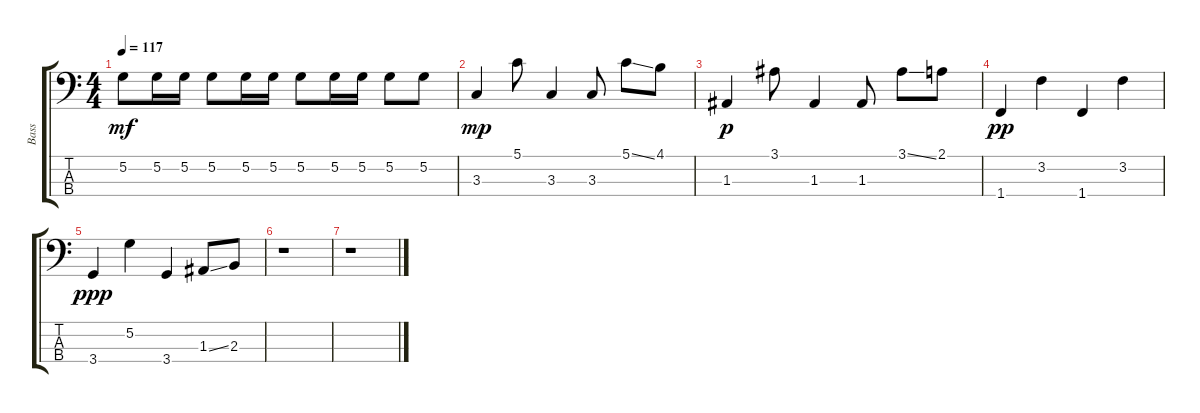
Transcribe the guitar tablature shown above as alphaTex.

\track ("Bass" "Bass") {instrument electricbasspick}
\staff {score tabs}
\tuning (G2 D2 A1 E1) {hide}
\ts (4 4)
\tempo 117
\clef f4
\ks c
5.2.8{dy mf} 5.2.16 5.2.16 5.2.8 5.2.16 5.2.16 5.2.8 5.2.16 5.2.16 5.2.8 5.2.8 |
3.3.4{dy mp} 5.1.8 3.3.4 3.3.8 5.1{ss}.8 4.1.8 |
1.3.4{dy p} 3.1.8 1.3.4 1.3.8 3.1{ss}.8 2.1.8 |
1.4.4{dy pp} 3.2.4 1.4.4 3.2.4 |
3.4.4{dy ppp} 5.2.4 3.4.4 1.3{ss}.8 2.3.8 |
r.1 |
r.1
